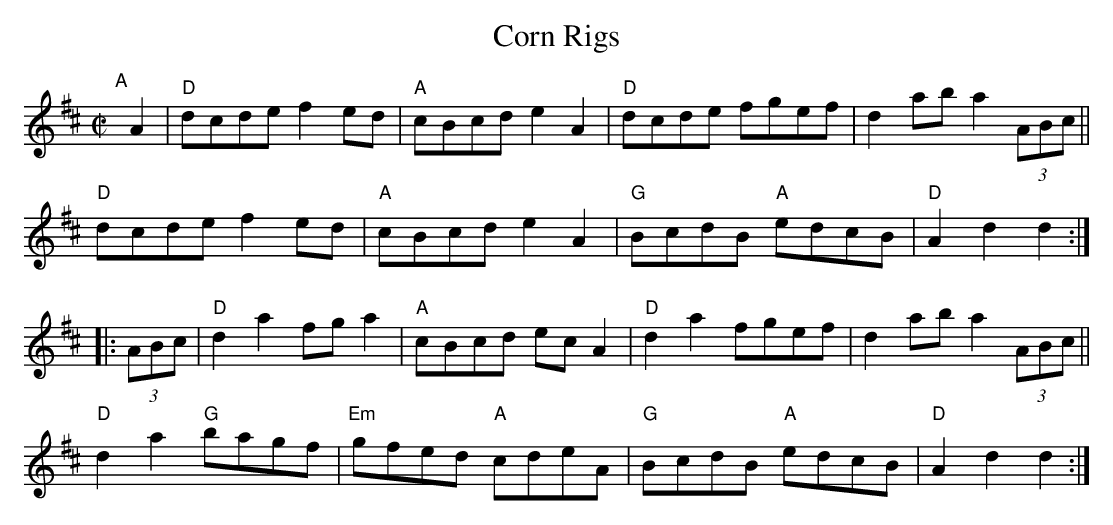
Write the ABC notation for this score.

X:1
T: Corn Rigs
M: C|
L: 1/8
K: D
"^A"[|] A2 |\
"D"dcde f2ed | "A"cBcd e2A2 | "D"dcde fgef | d2ab a2 (3ABc ||
"D"dcde f2ed | "A"cBcd e2A2 | "G"BcdB "A"edcB | "D"A2d2 d2 :|
"^"|: (3ABc |\
"D"d2a2 fga2 | "A"cBcd ecA2 | "D"d2a2 fgef | d2ab a2 (3ABc ||
"D"d2a2 "G"bagf | "Em"gfed "A"cdeA | "G"BcdB "A"edcB | "D"A2d2 d2 :|
